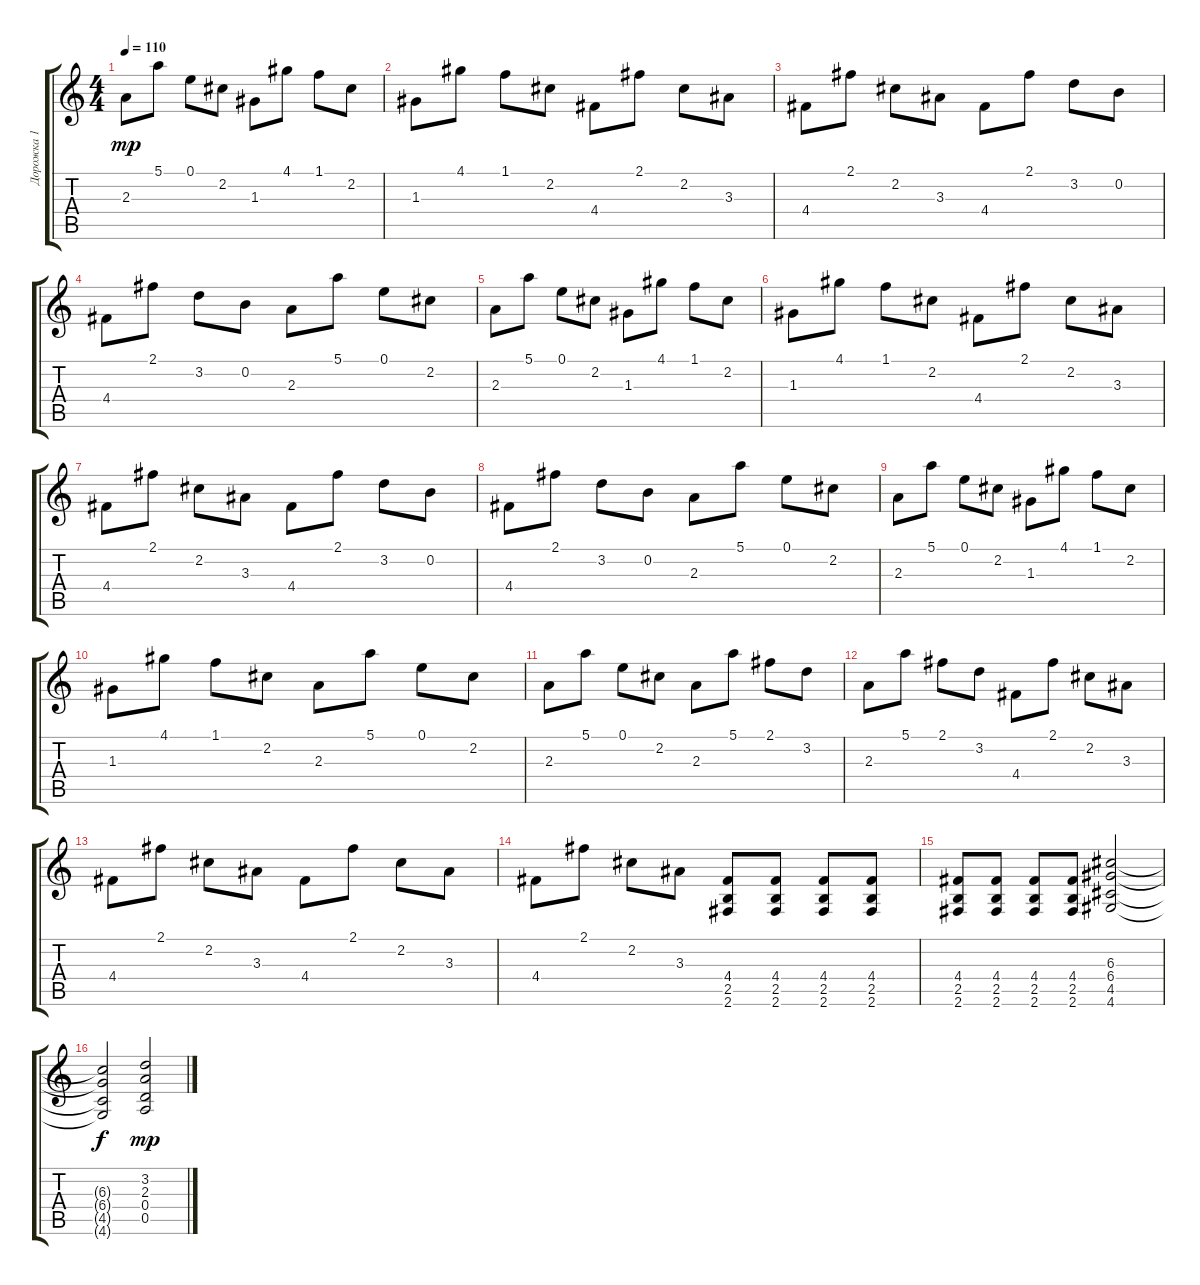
\track ("Дорожка 1" "Дорожка 1") {instrument overdrivenguitar}
\staff {score tabs}
\tuning (E4 B3 G3 D3 A2 E2) {hide}
\ts (4 4)
\tempo 110
\clef g2
\ks c
2.3.8{dy mp} 5.1.8 0.1.8 2.2.8 1.3.8 4.1.8 1.1.8 2.2.8 |
1.3.8 4.1.8 1.1.8 2.2.8 4.4.8 2.1.8 2.2.8 3.3.8 |
4.4.8 2.1.8 2.2.8 3.3.8 4.4.8 2.1.8 3.2.8 0.2.8 |
4.4.8 2.1.8 3.2.8 0.2.8 2.3.8 5.1.8 0.1.8 2.2.8 |
2.3.8 5.1.8 0.1.8 2.2.8 1.3.8 4.1.8 1.1.8 2.2.8 |
1.3.8 4.1.8 1.1.8 2.2.8 4.4.8 2.1.8 2.2.8 3.3.8 |
4.4.8 2.1.8 2.2.8 3.3.8 4.4.8 2.1.8 3.2.8 0.2.8 |
4.4.8 2.1.8 3.2.8 0.2.8 2.3.8 5.1.8 0.1.8 2.2.8 |
2.3.8 5.1.8 0.1.8 2.2.8 1.3.8 4.1.8 1.1.8 2.2.8 |
1.3.8 4.1.8 1.1.8 2.2.8 2.3.8 5.1.8 0.1.8 2.2.8 |
2.3.8 5.1.8 0.1.8 2.2.8 2.3.8 5.1.8 2.1.8 3.2.8 |
2.3.8 5.1.8 2.1.8 3.2.8 4.4.8 2.1.8 2.2.8 3.3.8 |
4.4.8 2.1.8 2.2.8 3.3.8 4.4.8 2.1.8 2.2.8 3.3.8 |
4.4.8 2.1.8 2.2.8 3.3.8 (4.4 2.5 2.6).8 (4.4 2.5 2.6).8 (4.4 2.5 2.6).8 (4.4 2.5 2.6).8 |
(4.4 2.5 2.6).8 (4.4 2.5 2.6).8 (4.4 2.5 2.6).8 (4.4 2.5 2.6).8 (6.3 6.4 4.5 4.6).2 |
(6.3{t} 6.4{t} 4.5{t} 4.6{t}).2{dy f} (3.2 2.3 0.4 0.5).2{dy mp}
